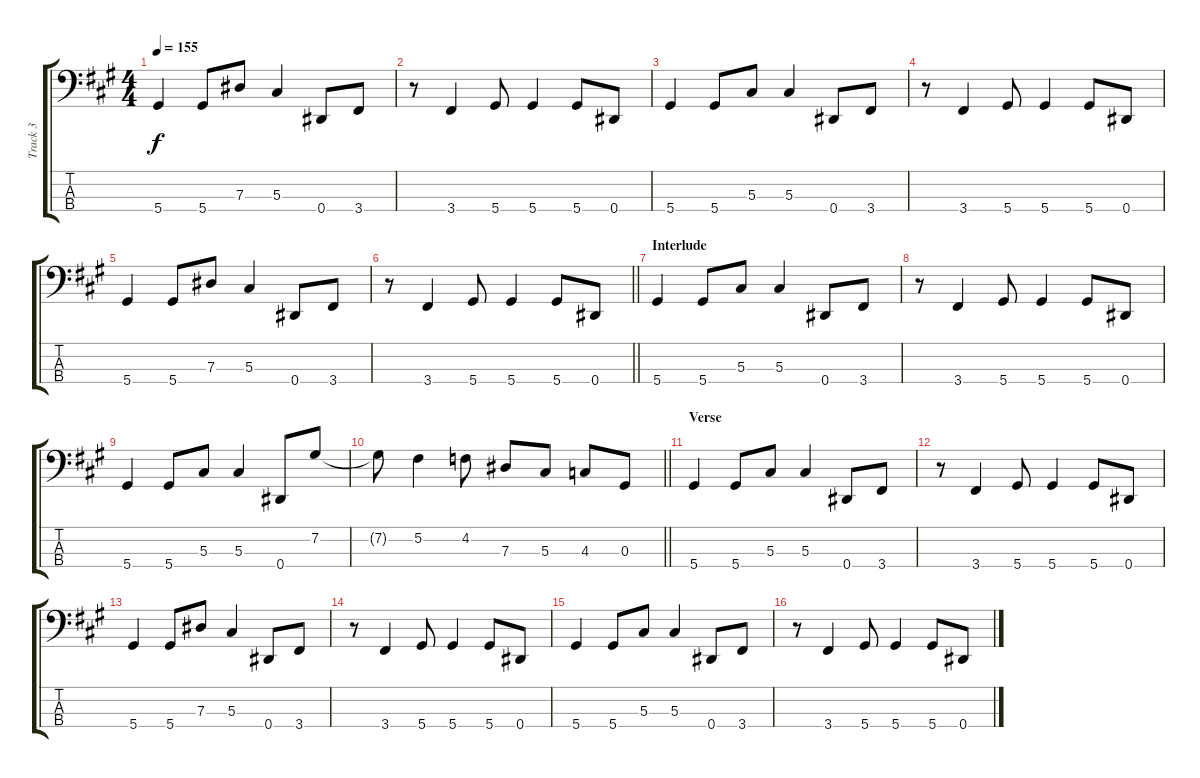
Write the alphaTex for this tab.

\track ("Track 3" "Track 3") {instrument electricbassfinger}
\staff {score tabs}
\tuning (Gb2 Db2 Ab1 Eb1) {hide}
\ts (4 4)
\tempo 155
\clef f4
\ks a
5.4.4{dy f} 5.4.8 7.3.8 5.3.4 0.4.8 3.4.8 |
r.8 3.4.4 5.4.8 5.4.4 5.4.8 0.4.8 |
5.4.4 5.4.8 5.3.8 5.3.4 0.4.8 3.4.8 |
r.8 3.4.4 5.4.8 5.4.4 5.4.8 0.4.8 |
5.4.4 5.4.8 7.3.8 5.3.4 0.4.8 3.4.8 |
\barLineRight lightlight
r.8 3.4.4 5.4.8 5.4.4 5.4.8 0.4.8 |
\section ("" "Interlude")
5.4.4 5.4.8 5.3.8 5.3.4 0.4.8 3.4.8 |
r.8 3.4.4 5.4.8 5.4.4 5.4.8 0.4.8 |
5.4.4 5.4.8 5.3.8 5.3.4 0.4.8 7.2.8 |
\barLineRight lightlight
7.2{t}.8 5.2.4 4.2.8 7.3.8 5.3.8 4.3.8 0.3.8 |
\section ("" "Verse")
5.4.4 5.4.8 5.3.8 5.3.4 0.4.8 3.4.8 |
r.8 3.4.4 5.4.8 5.4.4 5.4.8 0.4.8 |
5.4.4 5.4.8 7.3.8 5.3.4 0.4.8 3.4.8 |
r.8 3.4.4 5.4.8 5.4.4 5.4.8 0.4.8 |
5.4.4 5.4.8 5.3.8 5.3.4 0.4.8 3.4.8 |
r.8 3.4.4 5.4.8 5.4.4 5.4.8 0.4.8
